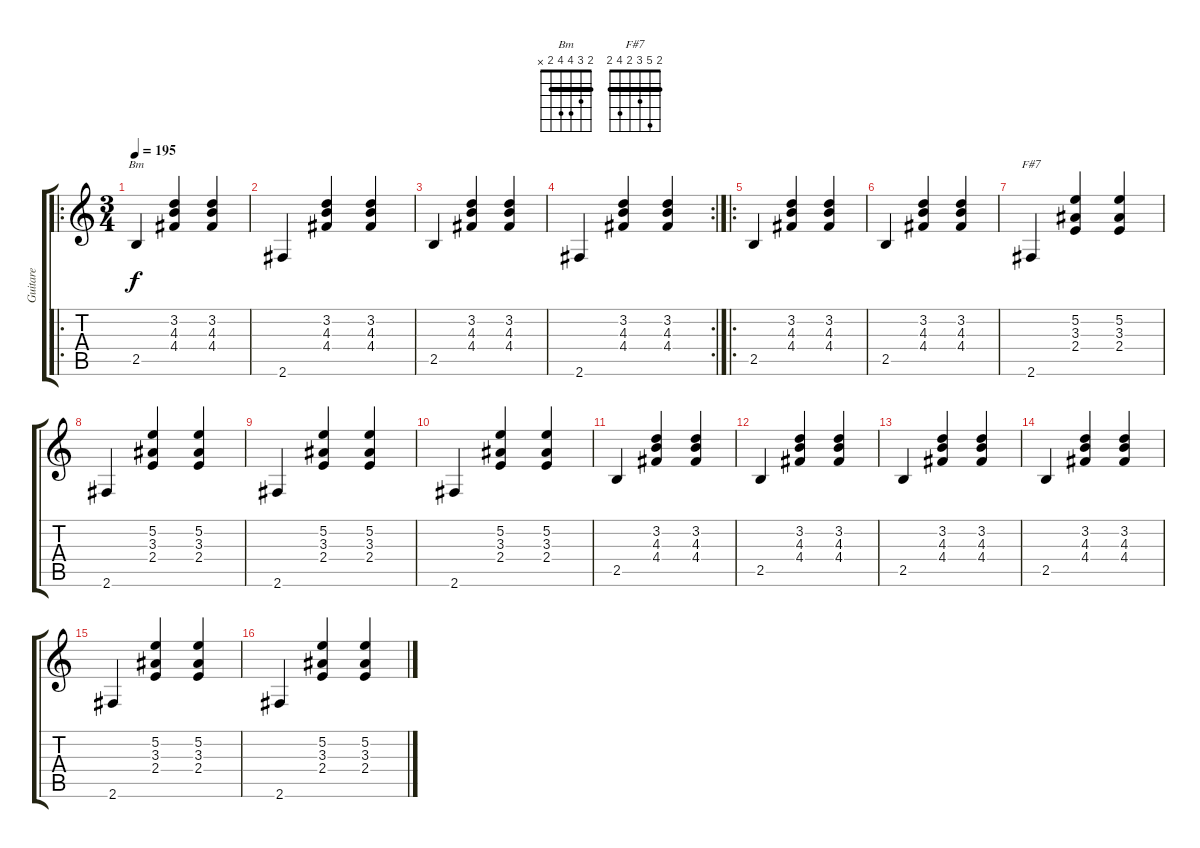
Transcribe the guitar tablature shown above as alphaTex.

\track ("Guitare" "Guitare") {instrument acousticguitarnylon}
\staff {score tabs}
\tuning (E4 B3 G3 D3 A2 E2) {hide}
\chord ("Bm" 2 3 4 4 2 x) {barre 2}
\chord ("F#7" 2 5 3 2 4 2) {barre 2}
\ro
\ts (3 4)
\tempo 195
\clef g2
\ks c
2.5.4{ch "Bm" dy f instrument acousticguitarnylon} (3.2 4.3 4.4).4 (3.2 4.3 4.4).4 |
2.6.4 (3.2 4.3 4.4).4 (3.2 4.3 4.4).4 |
2.5.4 (3.2 4.3 4.4).4 (3.2 4.3 4.4).4 |
\rc 2
2.6.4 (3.2 4.3 4.4).4 (3.2 4.3 4.4).4 |
\ro
2.5.4 (3.2 4.3 4.4).4 (3.2 4.3 4.4).4 |
2.5.4 (3.2 4.3 4.4).4 (3.2 4.3 4.4).4 |
2.6.4{ch "F#7"} (5.2 3.3 2.4).4 (5.2 3.3 2.4).4 |
2.6.4 (5.2 3.3 2.4).4 (5.2 3.3 2.4).4 |
2.6.4 (5.2 3.3 2.4).4 (5.2 3.3 2.4).4 |
2.6.4 (5.2 3.3 2.4).4 (5.2 3.3 2.4).4 |
2.5.4 (3.2 4.3 4.4).4 (3.2 4.3 4.4).4 |
2.5.4 (3.2 4.3 4.4).4 (3.2 4.3 4.4).4 |
2.5.4 (3.2 4.3 4.4).4 (3.2 4.3 4.4).4 |
2.5.4 (3.2 4.3 4.4).4 (3.2 4.3 4.4).4 |
2.6.4 (5.2 3.3 2.4).4 (5.2 3.3 2.4).4 |
2.6.4 (5.2 3.3 2.4).4 (5.2 3.3 2.4).4
